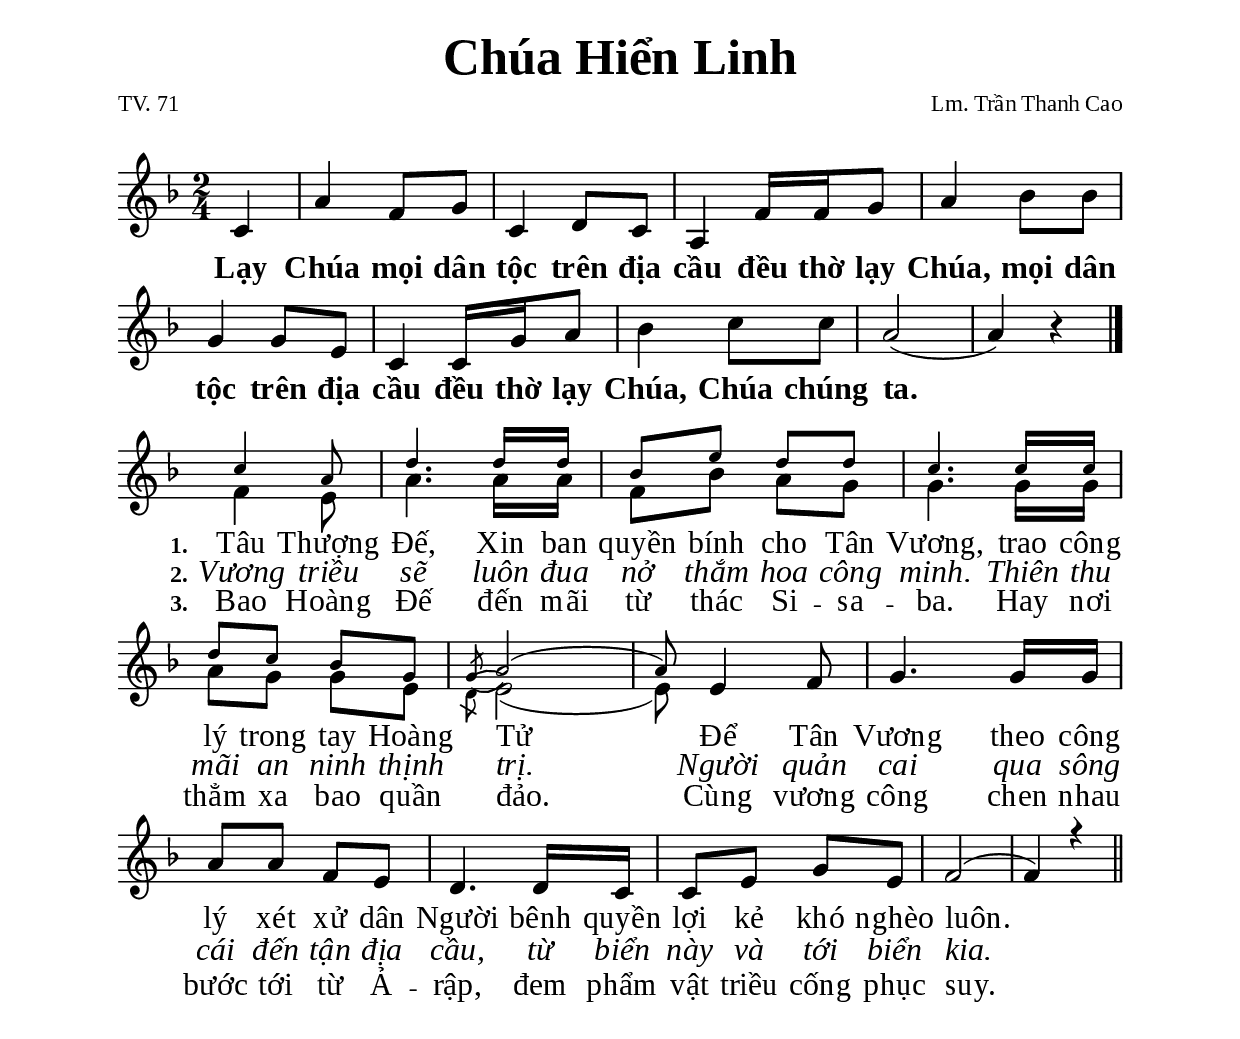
% Cài đặt chung
\version "2.20.0"
\include "english.ly"

\header {
  title = \markup { \fontsize #3 "Chúa Hiển Linh" }
  poet = "TV. 71"
  composer = "Lm. Trần Thanh Cao"
  arranger = " "
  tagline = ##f
}

inNghieng = { \override LyricText.font-shape = #'italic }

\paper {
  #(set-paper-size "a4")
  top-margin = 15\mm
  bottom-margin = 15\mm
  left-margin = 20\mm
  right-margin = 20\mm
  indent = #0
  #(define fonts
    (make-pango-font-tree
      "Liberation Serif"
      "Liberation Serif"
      "Liberation Serif"
      (/ 20 20)))
  page-count = #1
}

% Nhạc điệp khúc
nhacDiepKhuc = \relative c' {
  \partial 4 c4 |
  a' f8 g |
  c,4 d8 c |
  a4 f'16 f g8 |
  a4 bf8 bf |
  g4 g8 e |
  c4 c16 g' a8 |
  bf4 c8 c |
  a2 ( |
  a4) r \bar "|."
}

% Nhạc phiên khúc
nhacPhienKhucSop = \relative c' {
  \stemDown
  \partial 4. f4 e8 |
  a4. a16 a |
  f8 bf a g |
  g4. g16 g |
  a8 g g e |
  \slashedGrace { \stemDown d8 ^( } e2) _( |
  e8)
  \stemUp e4 f8 |
  g4. g16 g |
  a8 a f e |
  d4. d16 c |
  c8 e g e |
  f2 ( |
  f4) r \bar "||"
}

nhacPhienKhucBass = \relative c'' {
  \override NoteHead.font-size = #-2
  \stemUp
  c4 a8 |
  d4. d16 d |
  bf8 e d d |
  c4. c16 c |
  d8 c bf g |
  \slashedGrace { g8 ( } a2) ^( |
  a8)
}

% Lời điệp khúc
loiDiepKhuc = \lyricmode {
  Lạy Chúa mọi dân tộc trên địa cầu đều thờ lạy Chúa,
  mọi dân tộc trên địa cầu đều thờ lạy Chúa,
  Chúa chúng ta.
}

% Lời phiên khúc
loiPhienKhucMot = \lyricmode {
  \set stanza = #"1."
  Tâu Thượng Đế, Xin ban quyền bính cho Tân Vương,
  trao công lý trong tay Hoàng Tử
  Để Tân Vương theo công lý xét xử dân Người
  bênh quyền lợi kẻ khó nghèo luôn.
}

loiPhienKhucHai = \lyricmode {
  \set stanza = #"2."
  Vương triều sẽ luôn đua nở thắm hoa công minh.
  Thiên thu mãi an ninh thịnh trị.
  Người quản cai qua sông cái đến tận địa cầu,
  từ biển này và tới biển kia.
}

loiPhienKhucBa = \lyricmode {
  \set stanza = #"3."
  Bao Hoàng Đế đến mãi từ thác Si -- sa -- ba.
  Hay nơi thẳm xa bao quần đảo.
  Cùng vương công chen nhau bước tới từ Ả -- rập,
  đem phẩm vật triều cống phục suy.
}

% Dàn trang
\score {
  \new ChoirStaff <<
    \new Staff = diepKhuc \with {
        \consists "Merge_rests_engraver"
        \magnifyStaff #(magstep +1)
      }
      <<
      \new Voice = beSop {
        \key f \major \time 2/4 \stemNeutral \nhacDiepKhuc
      }
    >>
    \new Lyrics \lyricsto beSop \loiDiepKhuc
  >>
  \layout {
    \override Lyrics.LyricText.font-series = #'bold
    \override Lyrics.LyricText.font-size = #+3
    \override Lyrics.LyricSpace.minimum-distance = #1.0
    \override Score.BarNumber.break-visibility = ##(#f #f #f)
  }
}

\score {
  \new ChoirStaff <<
    \new Staff = diepKhuc \with {
        \consists "Merge_rests_engraver"
        \magnifyStaff #(magstep +1)
      }
      <<
      \new Voice = beSop {
        \voiceOne \key f \major \time 2/4 \nhacPhienKhucSop
      }
      \new Voice = beBas {
        \voiceTwo \key f \major \time 2/4 \nhacPhienKhucBass
      }
    >>
    \new Lyrics \lyricsto beSop \loiPhienKhucMot
    \new Lyrics \with \inNghieng \lyricsto beSop \loiPhienKhucHai
    \new Lyrics \lyricsto beSop \loiPhienKhucBa
  >>
  \layout {
    \override Staff.TimeSignature.transparent = ##t
    \override Lyrics.LyricText.font-size = #+3
    \override Lyrics.LyricSpace.minimum-distance = #1.0
    \override Score.BarNumber.break-visibility = ##(#f #f #f)
  }
}
